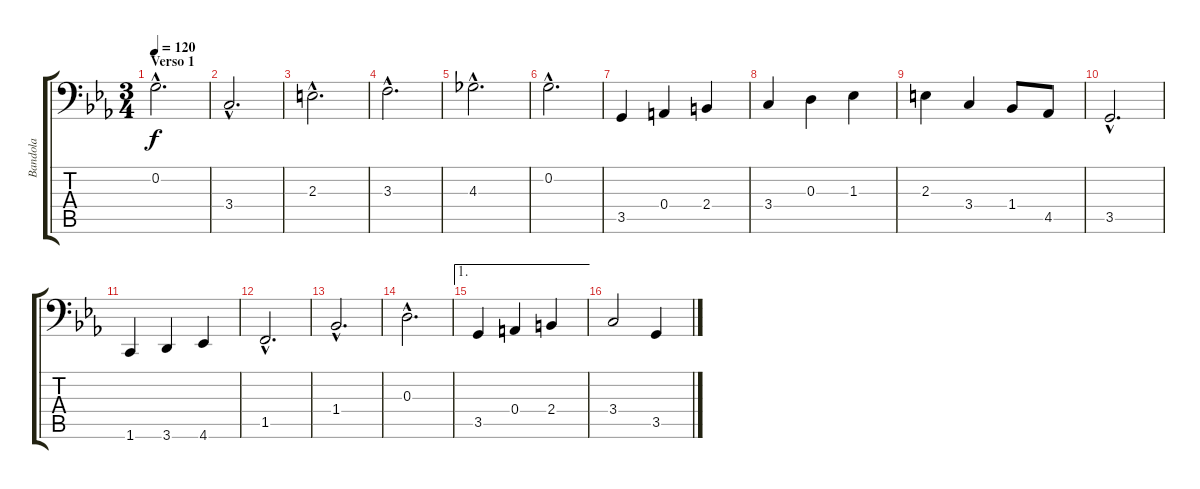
\track ("Bandola" "Bandola") {instrument acousticbass}
\staff {score tabs}
\tuning (C3 G2 D2 A1 E1 B0) {hide}
\ts (3 4)
\section ("" "Verso 1")
\tempo 120
\clef f4
\ks eb
0.2{hac}.2{d dy f} |
3.4{hac}.2{d} |
2.3{hac}.2{d} |
3.3{hac}.2{d} |
4.3{hac}.2{d} |
0.2{hac}.2{d} |
3.5.4 0.4.4 2.4.4 |
3.4.4 0.3.4 1.3.4 |
2.3.4 3.4.4 1.4.8 4.5.8 |
3.5{hac}.2{d} |
1.6.4 3.6.4 4.6.4 |
1.5{hac}.2{d} |
1.4{hac}.2{d} |
0.3{hac}.2{d} |
\ae 1
3.5.4 0.4.4 2.4.4 |
3.4.2 3.5.4
